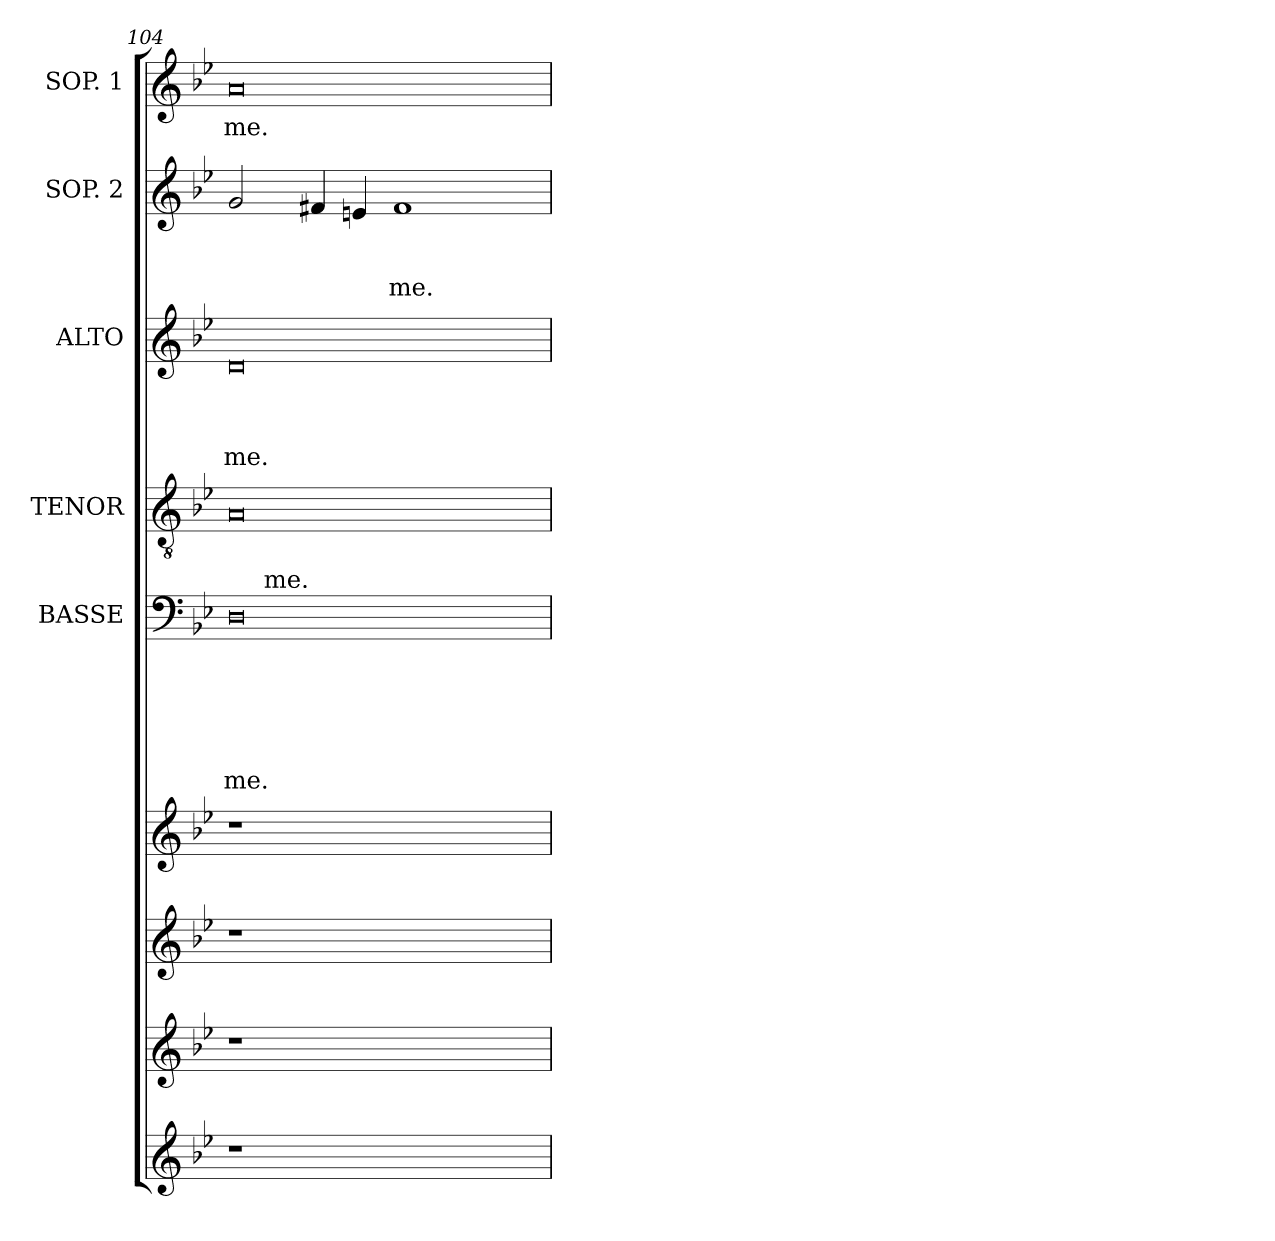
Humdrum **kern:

**kern	**kern	**kern	**kern	**kern	**text	**text	**text	**text	**text	**text	**kern	**kern	**text	**text	**text	**text	**kern	**text	**text	**text	**kern	**text
*part9	*part8	*part7	*part6	*part5	*part5	*part5	*part5	*part5	*part5	*part5	*part4	*part3	*part3	*part3	*part3	*part3	*part2	*part2	*part2	*part2	*part1	*part1
*staff9	*staff8	*staff7	*staff6	*staff5	*staff5	*staff5	*staff5	*staff5	*staff5	*staff5	*staff4	*staff3	*staff3	*staff3	*staff3	*staff3	*staff2	*staff2	*staff2	*staff2	*staff1	*staff1
*	*	*	*	*I"BASSE	*	*	*	*	*	*	*I"TENOR	*I"ALTO	*	*	*	*	*I"SOP. 2	*	*	*	*I"SOP. 1	*
*	*	*	*	*I'BAS.	*	*	*	*	*	*	*I'TEN.	*I'ALT.	*	*	*	*	*I'SOP. 2	*	*	*	*I'SOP. 1	*
*clefG2	*clefG2	*clefG2	*clefG2	*clefF4	*	*	*	*	*	*	*clefGv2	*clefG2	*	*	*	*	*clefG2	*	*	*	*clefG2	*
*k[b-e-]	*k[b-e-]	*k[b-e-]	*k[b-e-]	*k[b-e-]	*	*	*	*	*	*	*k[b-e-]	*k[b-e-]	*	*	*	*	*k[b-e-]	*	*	*	*k[b-e-]	*
*B-:	*B-:	*B-:	*B-:	*B-:	*	*	*	*	*	*	*B-:	*B-:	*	*	*	*	*B-:	*	*	*	*B-:	*
=104	=104	=104	=104	=104	=104	=104	=104	=104	=104	=104	=104	=104	=104	=104	=104	=104	=104	=104	=104	=104	=104	=104
!	!	!	!	!	!	!	!	!	!	!LO:LY:b	!	!	!	!	!	!LO:LY:b	!	!	!	!	!	!LO:LY:b
*	*	*	*	*^	*	*	*	*	*	*	*	*	*	*	*	*	*	*	*	*	*	*
1r	1r	1r	1r	0D	8.ryy	.	.	.	.	.	me.	0A	0d	.	.	.	me.	2g/	.	.	.	0a	me.
!	!	!	!	!	!LO:TX:a:t=me.	!	!	!	!	!	!	!	!	!	!	!	!	!	!	!	!	!	!
.	.	.	.	.	1ryy	.	.	.	.	.	.	.	.	.	.	.	.	.	.	.	.	.	.
.	.	.	.	.	.	.	.	.	.	.	.	.	.	.	.	.	.	4f#X/	.	.	.	.	.
.	.	.	.	.	.	.	.	.	.	.	.	.	.	.	.	.	.	4en/	.	.	.	.	.
!	!	!	!	!	!	!	!	!	!	!	!	!	!	!	!	!	!	!	!	!	!LO:LY:b	!	!
1ryy	1ryy	1ryy	1ryy	.	.	.	.	.	.	.	.	.	.	.	.	.	.	1f#	.	.	me.	.	.
.	.	.	.	.	2ryy	.	.	.	.	.	.	.	.	.	.	.	.	.	.	.	.	.	.
.	.	.	.	.	4ryy	.	.	.	.	.	.	.	.	.	.	.	.	.	.	.	.	.	.
.	.	.	.	.	16ryy	.	.	.	.	.	.	.	.	.	.	.	.	.	.	.	.	.	.
*	*	*	*	*v	*v	*	*	*	*	*	*	*	*	*	*	*	*	*	*	*	*	*	*
=	=	=	=	=	=	=	=	=	=	=	=	=	=	=	=	=	=	=	=	=	=	=
*-	*-	*-	*-	*-	*-	*-	*-	*-	*-	*-	*-	*-	*-	*-	*-	*-	*-	*-	*-	*-	*-	*-
